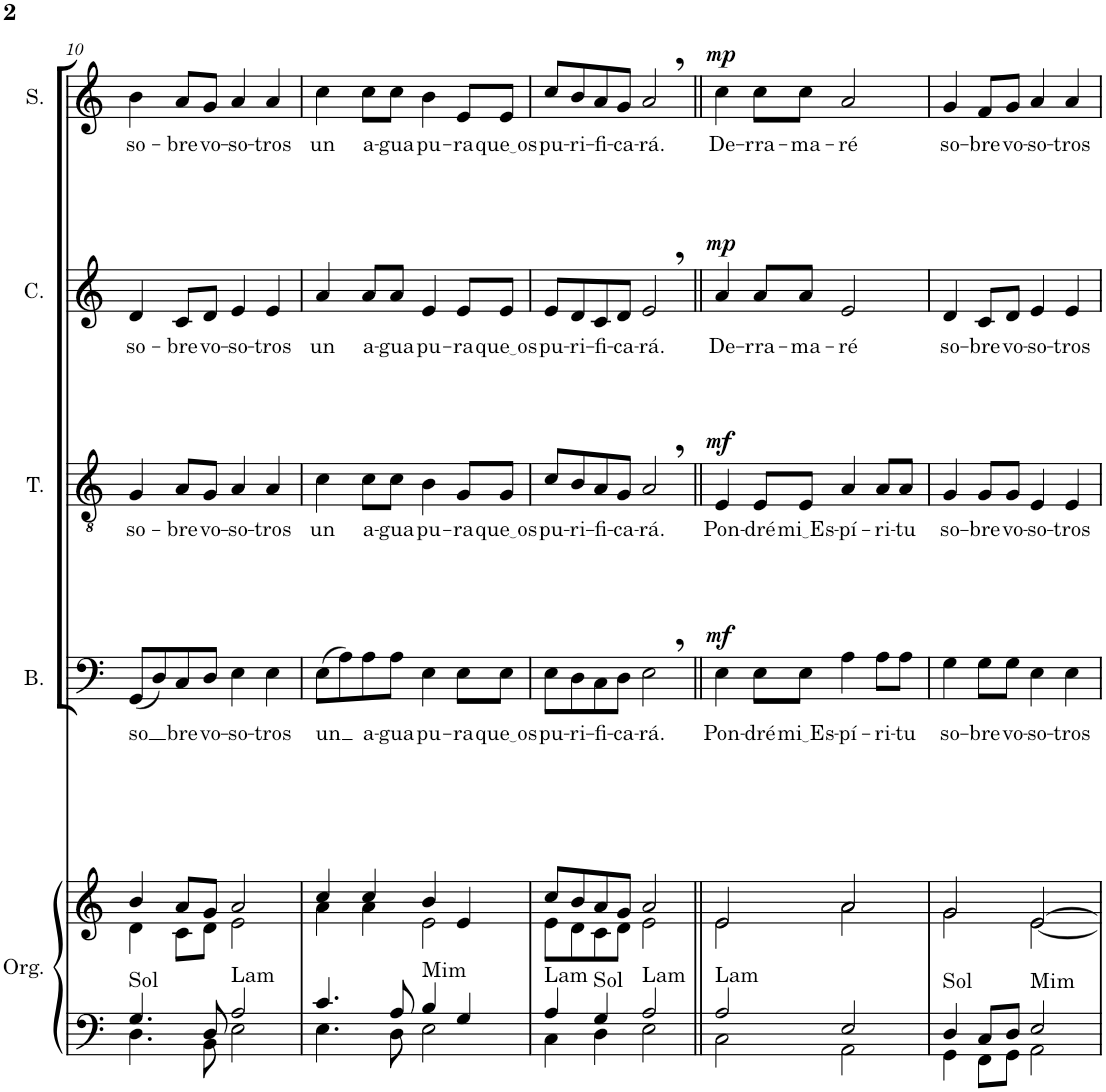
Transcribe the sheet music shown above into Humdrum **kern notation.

**kern	**kern	**harte	**kern	**text	**dynam	**kern	**text	**dynam	**kern	**text	**dynam	**kern	**text	**dynam
*part5	*part5	*part5	*part4	*part4	*part4	*part3	*part3	*part3	*part2	*part2	*part2	*part1	*part1	*part1
*staff6	*staff5	*	*staff4	*staff4	*staff4	*staff3	*staff3	*staff3	*staff2	*staff2	*staff2	*staff1	*staff1	*staff1
*I"Órgano	*	*	*I"Bajo	*	*	*I"Tenor	*	*	*I"Contralto	*	*	*I"Soprano	*	*
*	*	*	*I'B.	*	*	*I'T.	*	*	*I'C.	*	*	*I'S.	*	*
!!LO:PB:g=z
*clefF4	*clefG2	*	*clefF4	*	*	*clefGv2	*	*	*clefG2	*	*	*clefG2	*	*
*k[]	*k[]	*	*k[]	*	*	*k[]	*	*	*k[]	*	*	*k[]	*	*
*M4/4	*M4/4	*	*M4/4	*	*	*M4/4	*	*	*M4/4	*	*	*M4/4	*	*
=10	=10	=10	=10	=10	=10	=10	=10	=10	=10	=10	=10	=10	=10	=10
*^	*^	*	*	*	*	*	*	*	*	*	*	*	*	*
!	!	!	!	!LO:H:kt=Sol	!	!LO:LY:b	!	!	!LO:LY:b	!	!	!LO:LY:b	!	!	!LO:LY:b	!
4.G/	4.D\	4b/	4d\	N	(8GG/L	so	.	4G/	so-	.	4d/	so-	.	4b\	so-	.
.	.	.	.	.	8D/)	.	.	.	.	.	.	.	.	.	.	.
!	!	!	!	!	!	!LO:LY:b	!	!	!LO:LY:b	!	!	!LO:LY:b	!	!	!LO:LY:b	!
.	.	8a/L	8c\L	.	8C/	bre	.	8A/L	-bre	.	8c/L	-bre	.	8a/L	-bre	.
!	!	!	!	!	!	!LO:LY:b	!	!	!LO:LY:b	!	!	!LO:LY:b	!	!	!LO:LY:b	!
8D/	8BB\	8g/J	8d\J	.	8D/J	vo-	.	8G/J	vo-	.	8d/J	vo-	.	8g/J	vo-	.
!	!	!	!	!LO:H:kt=Lam	!	!LO:LY:b	!	!	!LO:LY:b	!	!	!LO:LY:b	!	!	!LO:LY:b	!
2A/	2E\	2a/	2e\	N	4E\	-so-	.	4A/	-so-	.	4e/	-so-	.	4a/	-so-	.
!	!	!	!	!	!	!LO:LY:b	!	!	!LO:LY:b	!	!	!LO:LY:b	!	!	!LO:LY:b	!
.	.	.	.	.	4E\	-tros	.	4A/	-tros	.	4e/	-tros	.	4a/	-tros	.
=11	=11	=11	=11	=11	=11	=11	=11	=11	=11	=11	=11	=11	=11	=11	=11	=11
!	!	!	!	!	!	!LO:LY:b	!	!	!LO:LY:b	!	!	!LO:LY:b	!	!	!LO:LY:b	!
4.c/	4.E\	4cc/	4a\	.	(8E\L	un	.	4c\	un	.	4a/	un	.	4cc\	un	.
.	.	.	.	.	8A\)	.	.	.	.	.	.	.	.	.	.	.
!	!	!	!	!	!	!LO:LY:b	!	!	!LO:LY:b	!	!	!LO:LY:b	!	!	!LO:LY:b	!
.	.	4cc/	4a\	.	8A\	a-	.	8c\L	a-	.	8a/L	a-	.	8cc\L	a-	.
!	!	!	!	!	!	!LO:LY:b	!	!	!LO:LY:b	!	!	!LO:LY:b	!	!	!LO:LY:b	!
8A/	8D\	.	.	.	8A\J	-gua	.	8c\J	-gua	.	8a/J	-gua	.	8cc\J	-gua	.
!	!	!	!	!LO:H:kt=Mim	!	!LO:LY:b	!	!	!LO:LY:b	!	!	!LO:LY:b	!	!	!LO:LY:b	!
4B/	2E\	4b/	2e\	N	4E\	pu-	.	4B\	pu-	.	4e/	pu-	.	4b\	pu-	.
!	!	!	!	!	!	!LO:LY:b	!	!	!LO:LY:b	!	!	!LO:LY:b	!	!	!LO:LY:b	!
4G/	.	4e/	.	.	8E\L	-ra	.	8G/L	-ra	.	8e/L	-ra	.	8e/L	-ra	.
!	!	!	!	!	!	!LO:LY:b	!	!	!LO:LY:b	!	!	!LO:LY:b	!	!	!LO:LY:b	!
.	.	.	.	.	8E\J	que os	.	8G/J	que os	.	8e/J	que os	.	8e/J	que os	.
=12	=12	=12	=12	=12	=12	=12	=12	=12	=12	=12	=12	=12	=12	=12	=12	=12
!	!	!	!	!LO:H:kt=Lam	!	!LO:LY:b	!	!	!LO:LY:b	!	!	!LO:LY:b	!	!	!LO:LY:b	!
4A/	4C\	8cc/L	8e\L	N	8E\L	pu-	.	8c/L	pu-	.	8e/L	pu-	.	8cc/L	pu-	.
!	!	!	!	!	!	!LO:LY:b	!	!	!LO:LY:b	!	!	!LO:LY:b	!	!	!LO:LY:b	!
.	.	8b/	8d\	.	8D\	-ri-	.	8B/	-ri-	.	8d/	-ri-	.	8b/	-ri-	.
!	!	!	!	!LO:H:kt=Sol	!	!LO:LY:b	!	!	!LO:LY:b	!	!	!LO:LY:b	!	!	!LO:LY:b	!
4G/	4D\	8a/	8c\	N	8C\	-fi-	.	8A/	-fi-	.	8c/	-fi-	.	8a/	-fi-	.
!	!	!	!	!	!	!LO:LY:b	!	!	!LO:LY:b	!	!	!LO:LY:b	!	!	!LO:LY:b	!
.	.	8g/J	8d\J	.	8D\J	-ca-	.	8G/J	-ca-	.	8d/J	-ca-	.	8g/J	-ca-	.
!	!	!	!	!LO:H:kt=Lam	!	!LO:LY:b	!	!	!LO:LY:b	!	!	!LO:LY:b	!	!	!LO:LY:b	!
2A/	2E\	2a/	2e\	N	2E,\	-rá.	.	2A,/	-rá.	.	2e,/	-rá.	.	2a,/	-rá.	.
=13||	=13||	=13||	=13||	=13||	=13||	=13||	=13||	=13||	=13||	=13||	=13||	=13||	=13||	=13||	=13||	=13||
!	!	!	!	!LO:H:kt=Lam	!	!LO:LY:b	!LO:DY:a	!	!LO:LY:b	!LO:DY:a	!	!LO:LY:b	!LO:DY:a	!	!LO:LY:b	!LO:DY:a
2A/	2C\	2e/	2e\	N	4E\	Pon-	mf	4E/	Pon-	mf	4a/	De-	mp	4cc\	De-	mp
!	!	!	!	!	!	!LO:LY:b	!	!	!LO:LY:b	!	!	!LO:LY:b	!	!	!LO:LY:b	!
.	.	.	.	.	8E\L	-dré	.	8E/L	-dré	.	8a/L	-rra-	.	8cc\L	-rra-	.
!	!	!	!	!	!	!LO:LY:b	!	!	!LO:LY:b	!	!	!LO:LY:b	!	!	!LO:LY:b	!
.	.	.	.	.	8E\J	mi Es	.	8E/J	mi Es	.	8a/J	-ma-	.	8cc\J	-ma-	.
!	!	!	!	!	!	!LO:LY:b	!	!	!LO:LY:b	!	!	!LO:LY:b	!	!	!LO:LY:b	!
2E/	2AA\	2a/	2a\	.	4A\	-pí-	.	4A/	-pí-	.	2e/	-ré	.	2a/	-ré	.
!	!	!	!	!	!	!LO:LY:b	!	!	!LO:LY:b	!	!	!	!	!	!	!
.	.	.	.	.	8A\L	-ri-	.	8A/L	-ri-	.	.	.	.	.	.	.
!	!	!	!	!	!	!LO:LY:b	!	!	!LO:LY:b	!	!	!	!	!	!	!
.	.	.	.	.	8A\J	-tu	.	8A/J	-tu	.	.	.	.	.	.	.
=14	=14	=14	=14	=14	=14	=14	=14	=14	=14	=14	=14	=14	=14	=14	=14	=14
!	!	!	!	!LO:H:kt=Sol	!	!LO:LY:b	!	!	!LO:LY:b	!	!	!LO:LY:b	!	!	!LO:LY:b	!
4D/	4GG\	2g/	2g\	N	4G\	so-	.	4G/	so-	.	4d/	so-	.	4g/	so-	.
!	!	!	!	!	!	!LO:LY:b	!	!	!LO:LY:b	!	!	!LO:LY:b	!	!	!LO:LY:b	!
8C/L	8FF\L	.	.	.	8G\L	-bre	.	8G/L	-bre	.	8c/L	-bre	.	8f/L	-bre	.
!	!	!	!	!	!	!LO:LY:b	!	!	!LO:LY:b	!	!	!LO:LY:b	!	!	!LO:LY:b	!
8D/J	8GG\J	.	.	.	8G\J	vo-	.	8G/J	vo-	.	8d/J	vo-	.	8g/J	vo-	.
!	!	!	!	!LO:H:kt=Mim	!	!LO:LY:b	!	!	!LO:LY:b	!	!	!LO:LY:b	!	!	!LO:LY:b	!
2E/	2AA\	[2e/	[2e\	N	4E\	-so-	.	4E/	-so-	.	4e/	-so-	.	4a/	-so-	.
!	!	!	!	!	!	!LO:LY:b	!	!	!LO:LY:b	!	!	!LO:LY:b	!	!	!LO:LY:b	!
.	.	.	.	.	4E\	-tros	.	4E/	-tros	.	4e/	-tros	.	4a/	-tros	.
*v	*v	*	*	*	*	*	*	*	*	*	*	*	*	*	*	*
*	*v	*v	*	*	*	*	*	*	*	*	*	*	*	*	*
=	=	=	=	=	=	=	=	=	=	=	=	=	=	=
*-	*-	*-	*-	*-	*-	*-	*-	*-	*-	*-	*-	*-	*-	*-
